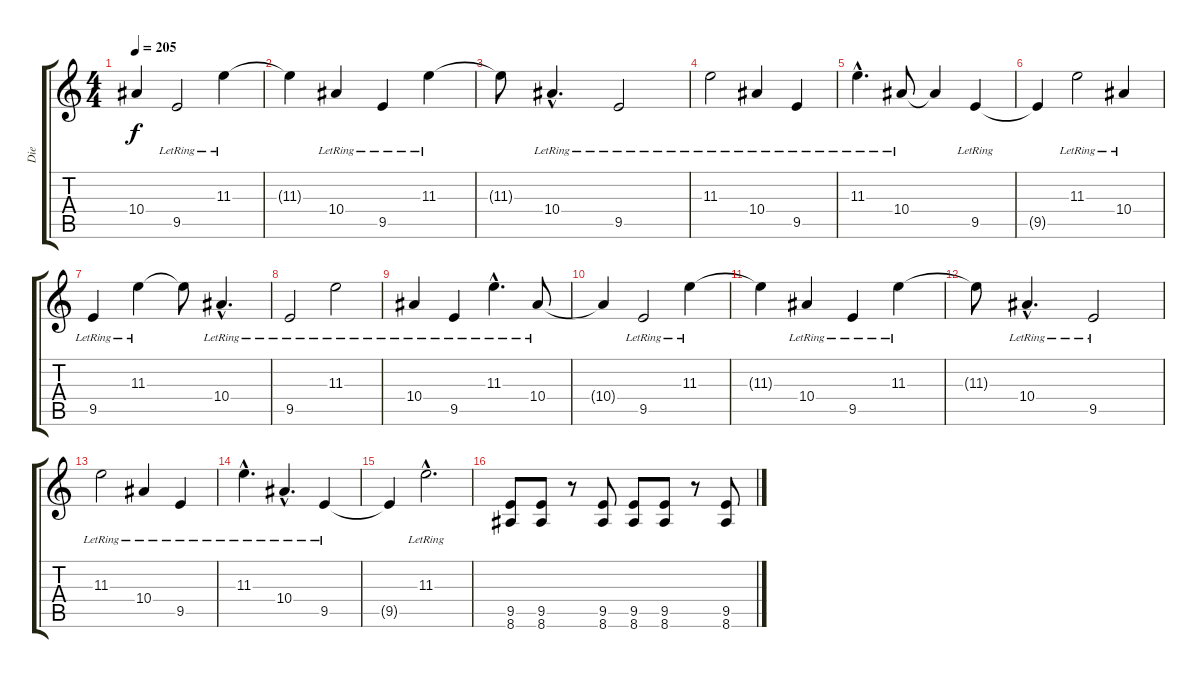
\track ("Die" "Die") {instrument overdrivenguitar}
\staff {score tabs}
\tuning (D4 A3 F3 C3 G2 D2) {hide}
\ts (4 4)
\tempo 205
\clef g2
\ks c
10.4{t}.4{dy f} 9.5{lr}.2 11.3{lr}.4 |
11.3{t}.4 10.4{lr}.4 9.5{lr}.4 11.3{lr}.4 |
11.3{t}.8 10.4{hac lr}.4{d} 9.5{lr}.2 |
11.3{lr}.2 10.4{lr}.4 9.5{lr}.4 |
11.3{hac lr}.4{d} 10.4{lr}.8 10.4{t}.4 9.5{lr}.4 |
9.5{t}.4 11.3{lr}.2 10.4{lr}.4 |
9.5{lr}.4 11.3{lr}.4 11.3{t}.8 10.4{hac lr}.4{d} |
9.5{lr}.2 11.3{lr}.2 |
10.4{lr}.4 9.5{lr}.4 11.3{hac lr}.4{d} 10.4{lr}.8 |
10.4{t}.4 9.5{lr}.2 11.3{lr}.4 |
11.3{t}.4 10.4{lr}.4 9.5{lr}.4 11.3{lr}.4 |
11.3{t}.8 10.4{hac lr}.4{d} 9.5{lr}.2 |
11.3{lr}.2 10.4{lr}.4 9.5{lr}.4 |
11.3{hac lr}.4{d} 10.4{hac lr}.4{d} 9.5{lr}.4 |
9.5{t}.4 11.3{hac lr}.2{d} |
(9.5 8.6).8{volume 12 instrument overdrivenguitar} (9.5 8.6).8 r.8 (9.5 8.6).8 (9.5 8.6).8 (9.5 8.6).8 r.8 (9.5 8.6).8
